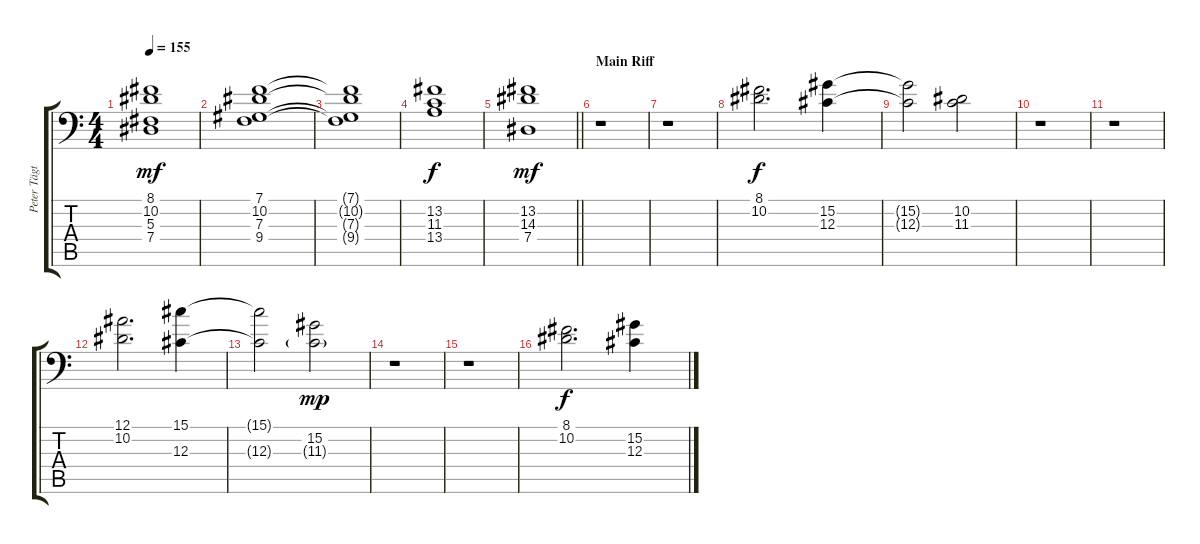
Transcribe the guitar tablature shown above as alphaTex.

\track ("Peter Tägtgren (Keyboard II)" "Peter Tägt") {instrument choiraahs}
\staff {score tabs}
\tuning (Bb3 F3 Db3 Ab2 Eb2 Bb1) {hide}
\ts (4 4)
\tempo 155
\clef f4
\ks c
(8.1{t} 10.2{t} 5.3{t} 7.4{t}).1{dy mf} |
(7.1 10.2 7.3 9.4).1 |
(7.1{t} 10.2{t} 7.3{t} 9.4{t}).1 |
(13.2 11.3 13.4).1{dy f} |
\barLineRight lightlight
(13.2 14.3 7.4).1{dy mf} |
\section ("" "Main Riff")
r.1 |
r.1 |
(8.1 10.2).2{d dy f} (15.2 12.3).4 |
(15.2{t} 12.3{t}).2 (10.2 11.3).2 |
r.1 |
r.1 |
(12.1 10.2).2{d} (15.1 12.3).4 |
(15.1{t} 12.3{t}).2 (15.2 11.3{g}).2{dy mp} |
r.1 |
r.1 |
(8.1 10.2).2{d dy f} (15.2 12.3).4
